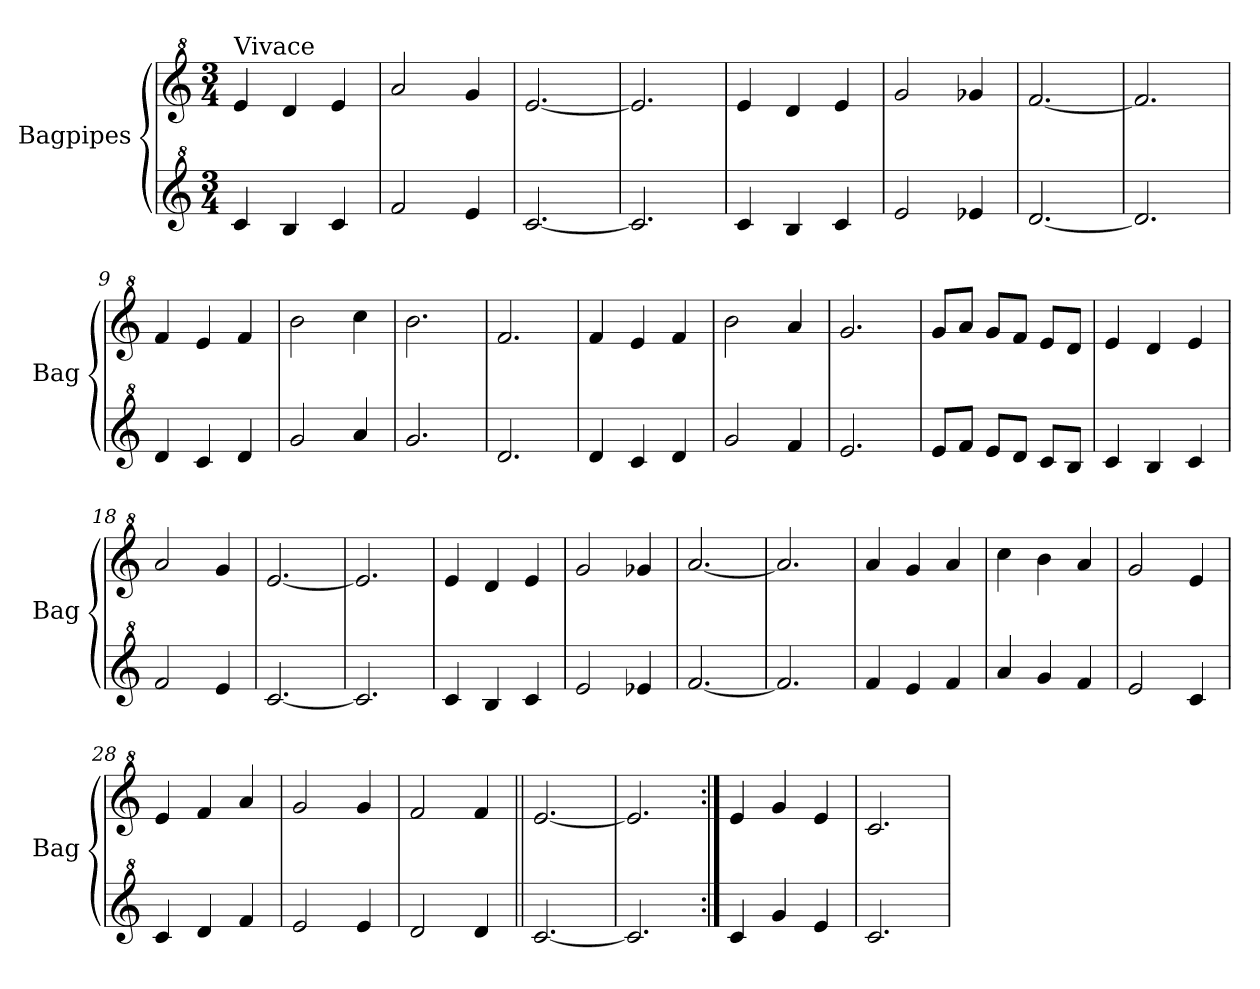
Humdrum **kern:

**kern	**kern
*part2	*part1
*staff2	*staff1
*I"Bagpipes	*I"Bagpipes
*I'Bag	*I'Bag
*clefG^2	*clefG^2
*k[]	*k[]
*C:	*C:
*M3/4	*M3/4
=1	=1
!	!LO:TX:a:t=Vivace
4cc/	4ee/
4b/	4dd/
4cc/	4ee/
=2	=2
2ff/	2aa/
4ee/	4gg/
=3	=3
[2.cc/	[2.ee/
=4	=4
2.cc/]	2.ee/]
=5	=5
4cc/	4ee/
4b/	4dd/
4cc/	4ee/
=6	=6
2ee/	2gg/
4ee-X/	4gg-X/
=7	=7
[2.dd/	[2.ff/
=8	=8
2.dd/]	2.ff/]
=9	=9
4dd/	4ff/
4cc/	4ee/
4dd/	4ff/
=10	=10
2gg/	2bb\
4aa/	4ccc\
=11	=11
2.gg/	2.bb\
=12	=12
2.dd/	2.ff/
=13	=13
4dd/	4ff/
4cc/	4ee/
4dd/	4ff/
=14	=14
2gg/	2bb\
4ff/	4aa/
=15	=15
2.ee/	2.gg/
!!LO:LB:g=z
=16	=16
8ee/L	8gg/L
8ff/J	8aa/J
8ee/L	8gg/L
8dd/J	8ff/J
8cc/L	8ee/L
8b/J	8dd/J
=17	=17
4cc/	4ee/
4b/	4dd/
4cc/	4ee/
=18	=18
2ff/	2aa/
4ee/	4gg/
=19	=19
[2.cc/	[2.ee/
=20	=20
2.cc/]	2.ee/]
=21	=21
4cc/	4ee/
4b/	4dd/
4cc/	4ee/
=22	=22
2ee/	2gg/
4ee-X/	4gg-X/
=23	=23
[2.ff/	[2.aa/
=24	=24
2.ff/]	2.aa/]
=25	=25
4ff/	4aa/
4ee/	4gg/
4ff/	4aa/
=26	=26
4aa/	4ccc\
4gg/	4bb\
4ff/	4aa/
=27	=27
2ee/	2gg/
4cc/	4ee/
=28	=28
4cc/	4ee/
4dd/	4ff/
4ff/	4aa/
=29	=29
2ee/	2gg/
4ee/	4gg/
!!LO:LB:g=z
=30	=30
2dd/	2ff/
4dd/	4ff/
=31||	=31||
[2.cc/	[2.ee/
=32	=32
2.cc/]	2.ee/]
=33:|!	=33:|!
4cc/	4ee/
4gg/	4gg/
4ee/	4ee/
=34	=34
2.cc/	2.cc/
=	=
*-	*-
